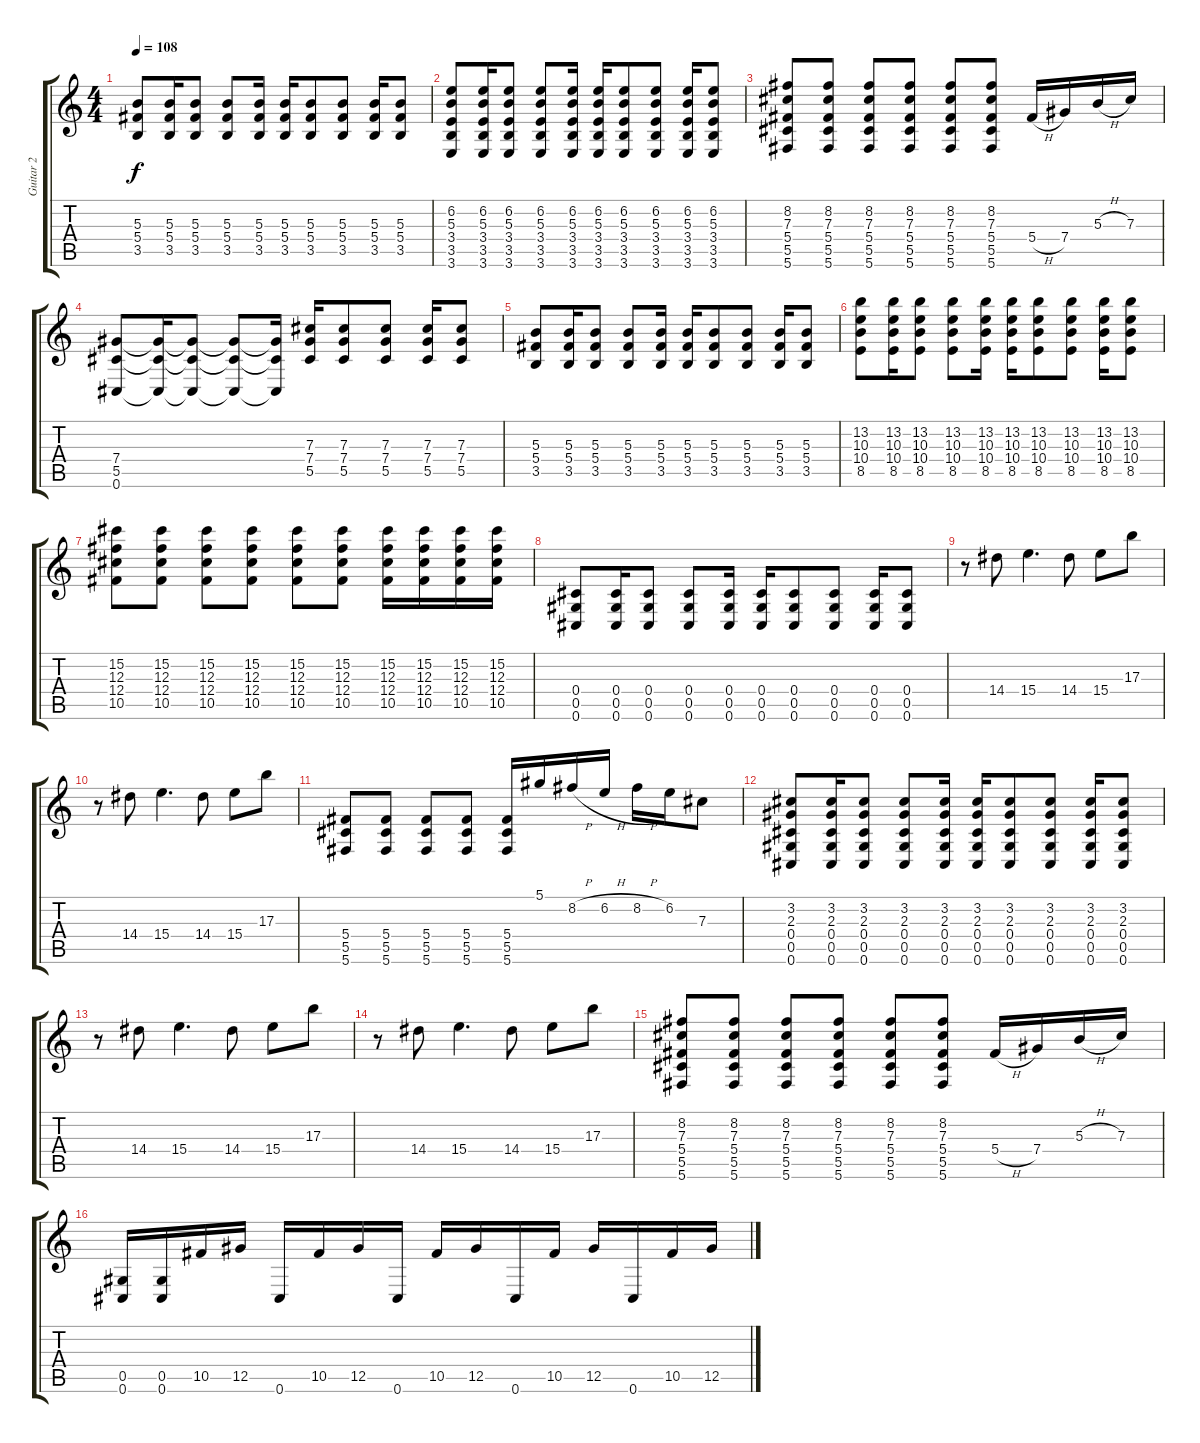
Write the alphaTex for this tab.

\track ("Guitar 2" "Guitar 2") {solo instrument distortionguitar}
\staff {score tabs}
\tuning (Eb4 Bb3 Gb3 Db3 Ab2 Db2) {hide}
\ts (4 4)
\tempo 108
\clef g2
\ks c
(5.3 5.4 3.5).8{dy f} (5.3 5.4 3.5).16 (5.3 5.4 3.5).8 (5.3 5.4 3.5).8 (5.3 5.4 3.5).16 (5.3 5.4 3.5).16 (5.3 5.4 3.5).8 (5.3 5.4 3.5).8 (5.3 5.4 3.5).16 (5.3 5.4 3.5).8 |
(6.2 5.3 3.4 3.5 3.6).8 (6.2 5.3 3.4 3.5 3.6).16 (6.2 5.3 3.4 3.5 3.6).8 (6.2 5.3 3.4 3.5 3.6).8 (6.2 5.3 3.4 3.5 3.6).16 (6.2 5.3 3.4 3.5 3.6).16 (6.2 5.3 3.4 3.5 3.6).8 (6.2 5.3 3.4 3.5 3.6).8 (6.2 5.3 3.4 3.5 3.6).16 (6.2 5.3 3.4 3.5 3.6).8 |
(8.2 7.3 5.4 5.5 5.6).8 (8.2 7.3 5.4 5.5 5.6).8 (8.2 7.3 5.4 5.5 5.6).8 (8.2 7.3 5.4 5.5 5.6).8 (8.2 7.3 5.4 5.5 5.6).8 (8.2 7.3 5.4 5.5 5.6).8 5.4{h}.16 7.4.16 5.3{h}.16 7.3.16 |
(7.4 5.5 0.6).8 (7.4{t} 5.5{t} 0.6{t}).16 (7.4{t} 5.5{t} 0.6{t}).8 (7.4{t} 5.5{t} 0.6{t}).8 (7.4{t} 5.5{t} 0.6{t}).16 (7.3 7.4 5.5).16 (7.3 7.4 5.5).8 (7.3 7.4 5.5).8 (7.3 7.4 5.5).16 (7.3 7.4 5.5).8 |
(5.3 5.4 3.5).8 (5.3 5.4 3.5).16 (5.3 5.4 3.5).8 (5.3 5.4 3.5).8 (5.3 5.4 3.5).16 (5.3 5.4 3.5).16 (5.3 5.4 3.5).8 (5.3 5.4 3.5).8 (5.3 5.4 3.5).16 (5.3 5.4 3.5).8 |
(13.2 10.3 10.4 8.5).8 (13.2 10.3 10.4 8.5).16 (13.2 10.3 10.4 8.5).8 (13.2 10.3 10.4 8.5).8 (13.2 10.3 10.4 8.5).16 (13.2 10.3 10.4 8.5).16 (13.2 10.3 10.4 8.5).8 (13.2 10.3 10.4 8.5).8 (13.2 10.3 10.4 8.5).16 (13.2 10.3 10.4 8.5).8 |
(15.2 12.3 12.4 10.5).8 (15.2 12.3 12.4 10.5).8 (15.2 12.3 12.4 10.5).8 (15.2 12.3 12.4 10.5).8 (15.2 12.3 12.4 10.5).8 (15.2 12.3 12.4 10.5).8 (15.2 12.3 12.4 10.5).16 (15.2 12.3 12.4 10.5).16 (15.2 12.3 12.4 10.5).16 (15.2 12.3 12.4 10.5).16 |
(0.4 0.5 0.6).8 (0.4 0.5 0.6).16 (0.4 0.5 0.6).8 (0.4 0.5 0.6).8 (0.4 0.5 0.6).16 (0.4 0.5 0.6).16 (0.4 0.5 0.6).8 (0.4 0.5 0.6).8 (0.4 0.5 0.6).16 (0.4 0.5 0.6).8 |
r.8 14.4.8 15.4.4{d} 14.4.8 15.4.8 17.3.8 |
r.8 14.4.8 15.4.4{d} 14.4.8 15.4.8 17.3.8 |
(5.4 5.5 5.6).8 (5.4 5.5 5.6).8 (5.4 5.5 5.6).8 (5.4 5.5 5.6).8 (5.4 5.5 5.6).16 5.1.16 8.2{h}.16 6.2{h}.16 8.2{h}.16 6.2.16 7.3.8 |
(3.2 2.3 0.4 0.5 0.6).8 (3.2 2.3 0.4 0.5 0.6).16 (3.2 2.3 0.4 0.5 0.6).8 (3.2 2.3 0.4 0.5 0.6).8 (3.2 2.3 0.4 0.5 0.6).16 (3.2 2.3 0.4 0.5 0.6).16 (3.2 2.3 0.4 0.5 0.6).8 (3.2 2.3 0.4 0.5 0.6).8 (3.2 2.3 0.4 0.5 0.6).16 (3.2 2.3 0.4 0.5 0.6).8 |
r.8 14.4.8 15.4.4{d} 14.4.8 15.4.8 17.3.8 |
r.8 14.4.8 15.4.4{d} 14.4.8 15.4.8 17.3.8 |
(8.2 7.3 5.4 5.5 5.6).8 (8.2 7.3 5.4 5.5 5.6).8 (8.2 7.3 5.4 5.5 5.6).8 (8.2 7.3 5.4 5.5 5.6).8 (8.2 7.3 5.4 5.5 5.6).8 (8.2 7.3 5.4 5.5 5.6).8 5.4{h}.16 7.4.16 5.3{h}.16 7.3.16 |
(0.5 0.6).16 (0.5 0.6).16 10.5.16 12.5.16 0.6.16 10.5.16 12.5.16 0.6.16 10.5.16 12.5.16 0.6.16 10.5.16 12.5.16 0.6.16 10.5.16 12.5.16
